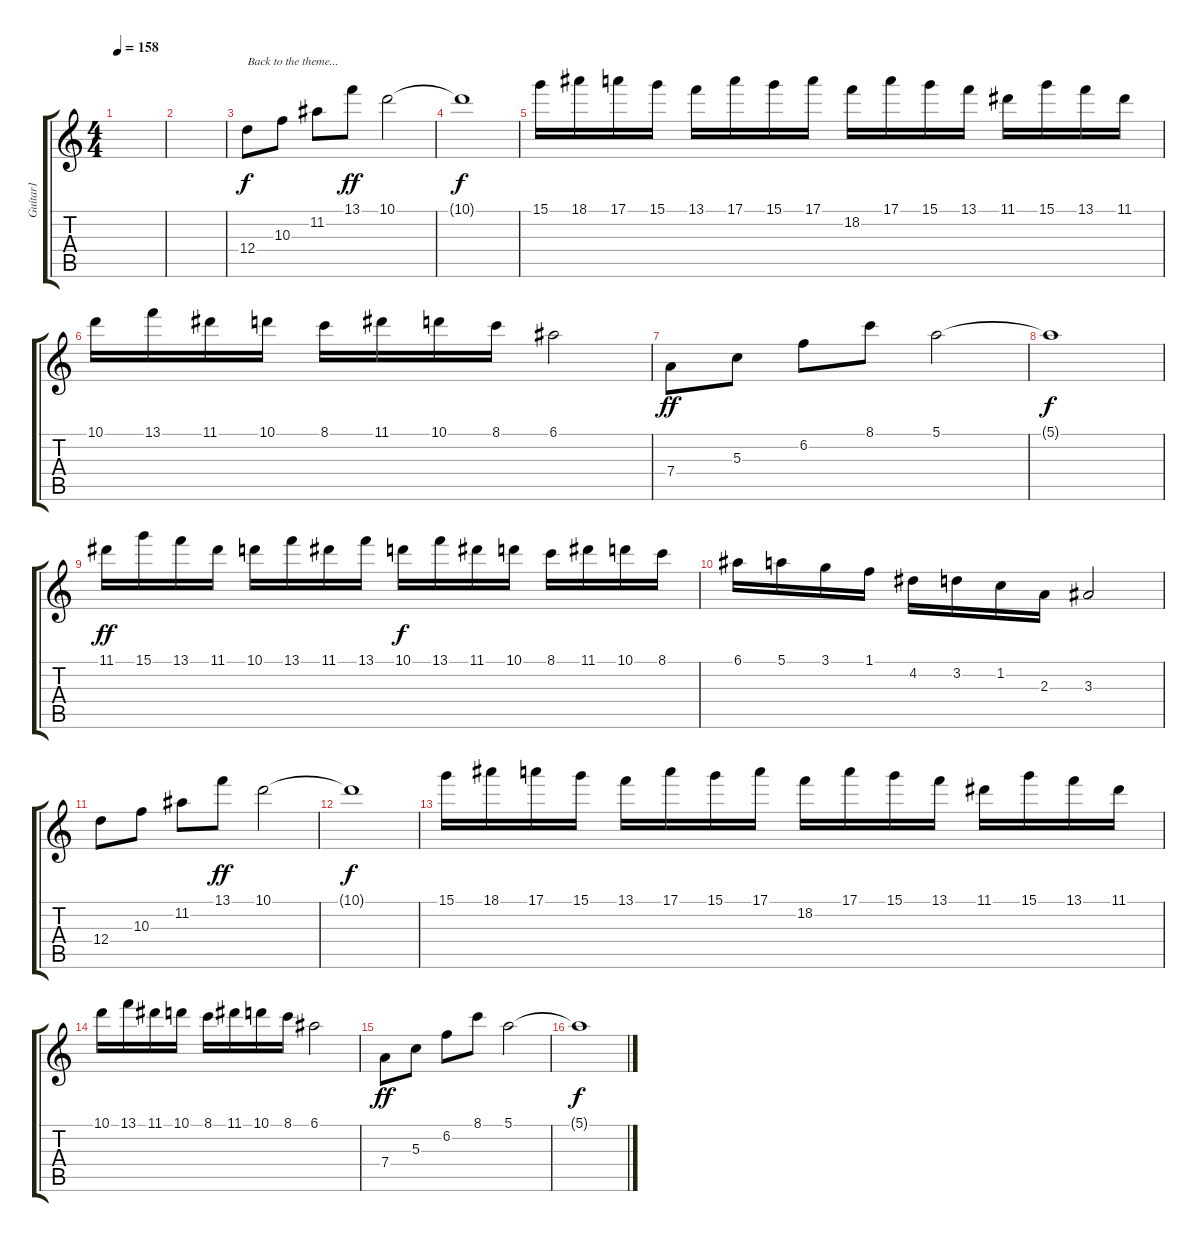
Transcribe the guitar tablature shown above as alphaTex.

\track ("Guitar1" "Guitar1") {instrument distortionguitar}
\staff {score tabs}
\tuning (E4 B3 G3 D3 A2 E2) {hide}
\ts (4 4)
\tempo 158
\clef g2
\ks c
|
|
12.4.8{txt "Back to the theme..."} 10.3.8 11.2.8 13.1.8{dy ff} 10.1.2 |
10.1{t}.1{dy f} |
15.1.16 18.1.16 17.1.16 15.1.16 13.1.16 17.1.16 15.1.16 17.1.16 18.2.16 17.1.16 15.1.16 13.1.16 11.1.16 15.1.16 13.1.16 11.1.16 |
10.1.16 13.1.16 11.1.16 10.1.16 8.1.16 11.1.16 10.1.16 8.1.16 6.1.2 |
7.4.8{dy ff} 5.3.8 6.2.8 8.1.8 5.1.2 |
5.1{t}.1{dy f} |
11.1.16{dy ff} 15.1.16 13.1.16 11.1.16 10.1.16 13.1.16 11.1.16 13.1.16 10.1.16{dy f} 13.1.16 11.1.16 10.1.16 8.1.16 11.1.16 10.1.16 8.1.16 |
6.1.16 5.1.16 3.1.16 1.1.16 4.2.16 3.2.16 1.2.16 2.3.16 3.3.2 |
12.4.8 10.3.8 11.2.8 13.1.8{dy ff} 10.1.2 |
10.1{t}.1{dy f} |
15.1.16 18.1.16 17.1.16 15.1.16 13.1.16 17.1.16 15.1.16 17.1.16 18.2.16 17.1.16 15.1.16 13.1.16 11.1.16 15.1.16 13.1.16 11.1.16 |
10.1.16 13.1.16 11.1.16 10.1.16 8.1.16 11.1.16 10.1.16 8.1.16 6.1.2 |
7.4.8{dy ff} 5.3.8 6.2.8 8.1.8 5.1.2 |
5.1{t}.1{dy f}
